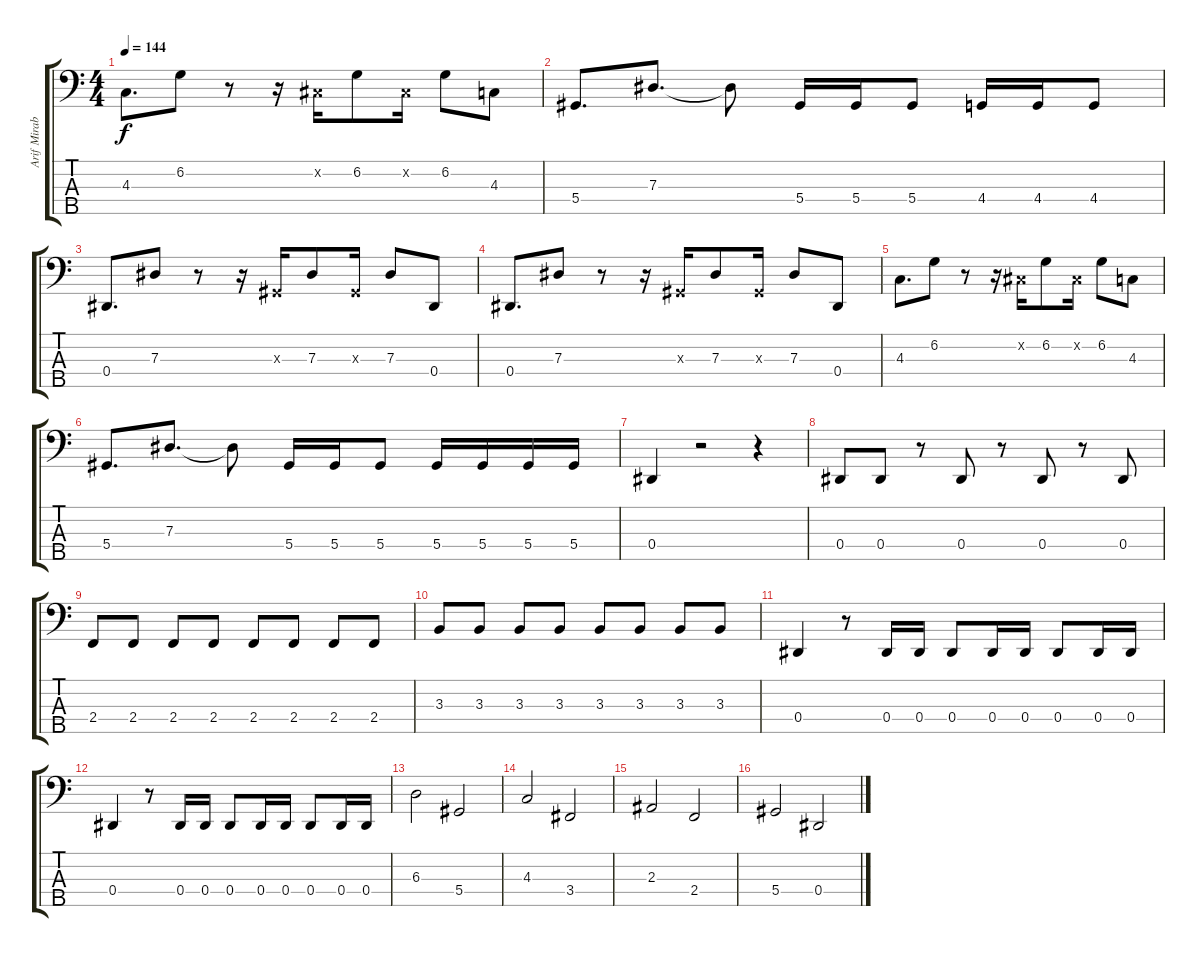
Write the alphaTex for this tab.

\track ("Arif Mirabdolbaghi" "Arif Mirab") {solo instrument electricbassfinger}
\staff {score tabs}
\tuning (Gb2 Db2 Ab1 Eb1 Ab0) {hide}
\ts (4 4)
\tempo 144
\clef f4
\ks c
4.3.8{d dy f} 6.2.8 r.8 r.16 0.2{x}.16 6.2.8 0.2{x}.16 6.2.8 4.3.8 |
5.4.8{d} 7.3.8{d} 7.3{t}.8 5.4.16 5.4.16 5.4.8 4.4.16 4.4.16 4.4.8 |
0.4.8{d} 7.3.8 r.8 r.16 0.3{x}.16 7.3.8 0.3{x}.16 7.3.8 0.4.8 |
0.4.8{d} 7.3.8 r.8 r.16 0.3{x}.16 7.3.8 0.3{x}.16 7.3.8 0.4.8 |
4.3.8{d} 6.2.8 r.8 r.16 0.2{x}.16 6.2.8 0.2{x}.16 6.2.8 4.3.8 |
5.4.8{d} 7.3.8{d} 7.3{t}.8 5.4.16 5.4.16 5.4.8 5.4.16 5.4.16 5.4.16 5.4.16 |
0.4.4{volume 13} r.2 r.4 |
0.4.8 0.4.8 r.8 0.4.8 r.8 0.4.8 r.8 0.4.8 |
2.4.8 2.4.8 2.4.8 2.4.8 2.4.8 2.4.8 2.4.8 2.4.8 |
3.3.8 3.3.8 3.3.8 3.3.8 3.3.8 3.3.8 3.3.8 3.3.8 |
0.4.4 r.8 0.4.16 0.4.16 0.4.8 0.4.16 0.4.16 0.4.8 0.4.16 0.4.16 |
0.4.4 r.8 0.4.16 0.4.16 0.4.8 0.4.16 0.4.16 0.4.8 0.4.16 0.4.16 |
6.3.2 5.4.2 |
4.3.2 3.4.2 |
2.3.2 2.4.2 |
5.4.2 0.4.2
